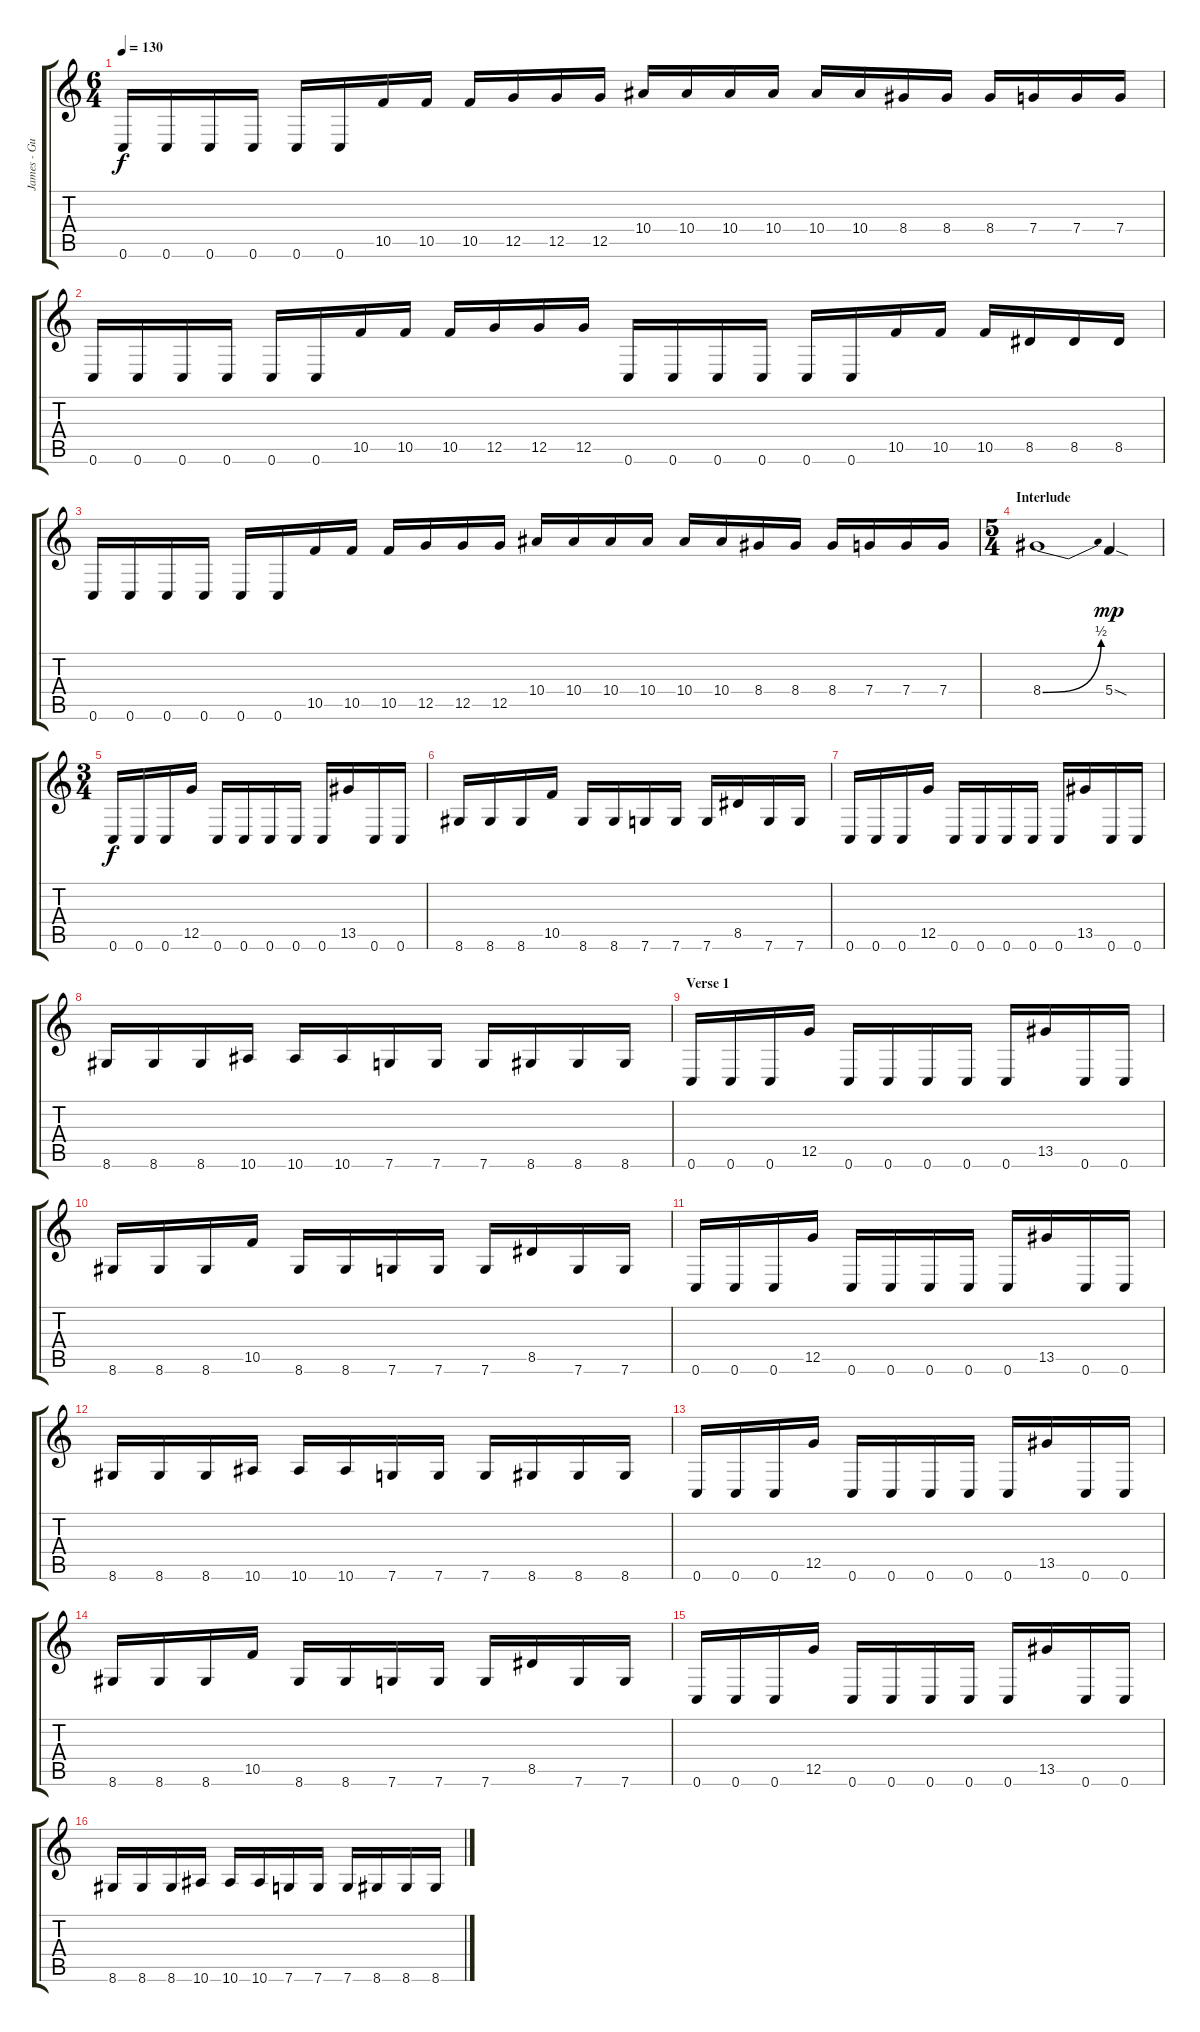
\track ("James - Guitar" "James - Gu") {instrument distortionguitar}
\staff {score tabs}
\tuning (D4 A3 F3 C3 G2 C2) {hide}
\ts (6 4)
\tempo 130
\clef g2
\ks c
0.6.16{dy f} 0.6.16 0.6.16 0.6.16 0.6.16 0.6.16 10.5.16 10.5.16 10.5.16 12.5.16 12.5.16 12.5.16 10.4.16 10.4.16 10.4.16 10.4.16 10.4.16 10.4.16 8.4.16 8.4.16 8.4.16 7.4.16 7.4.16 7.4.16 |
0.6.16 0.6.16 0.6.16 0.6.16 0.6.16 0.6.16 10.5.16 10.5.16 10.5.16 12.5.16 12.5.16 12.5.16 0.6.16 0.6.16 0.6.16 0.6.16 0.6.16 0.6.16 10.5.16 10.5.16 10.5.16 8.5.16 8.5.16 8.5.16 |
0.6.16 0.6.16 0.6.16 0.6.16 0.6.16 0.6.16 10.5.16 10.5.16 10.5.16 12.5.16 12.5.16 12.5.16 10.4.16 10.4.16 10.4.16 10.4.16 10.4.16 10.4.16 8.4.16 8.4.16 8.4.16 7.4.16 7.4.16 7.4.16 |
\ts (5 4)
\section ("" "Interlude")
8.4{be (bend 0 0 60 2)}.1 5.4{sod}.4{dy mp} |
\ts (3 4)
0.6.16{dy f} 0.6.16 0.6.16 12.5.16 0.6.16 0.6.16 0.6.16 0.6.16 0.6.16 13.5.16 0.6.16 0.6.16 |
8.6.16 8.6.16 8.6.16 10.5.16 8.6.16 8.6.16 7.6.16 7.6.16 7.6.16 8.5.16 7.6.16 7.6.16 |
0.6.16 0.6.16 0.6.16 12.5.16 0.6.16 0.6.16 0.6.16 0.6.16 0.6.16 13.5.16 0.6.16 0.6.16 |
8.6.16 8.6.16 8.6.16 10.6.16 10.6.16 10.6.16 7.6.16 7.6.16 7.6.16 8.6.16 8.6.16 8.6.16 |
\section ("" "Verse 1")
0.6.16 0.6.16 0.6.16 12.5.16 0.6.16 0.6.16 0.6.16 0.6.16 0.6.16 13.5.16 0.6.16 0.6.16 |
8.6.16 8.6.16 8.6.16 10.5.16 8.6.16 8.6.16 7.6.16 7.6.16 7.6.16 8.5.16 7.6.16 7.6.16 |
0.6.16 0.6.16 0.6.16 12.5.16 0.6.16 0.6.16 0.6.16 0.6.16 0.6.16 13.5.16 0.6.16 0.6.16 |
8.6.16 8.6.16 8.6.16 10.6.16 10.6.16 10.6.16 7.6.16 7.6.16 7.6.16 8.6.16 8.6.16 8.6.16 |
0.6.16 0.6.16 0.6.16 12.5.16 0.6.16 0.6.16 0.6.16 0.6.16 0.6.16 13.5.16 0.6.16 0.6.16 |
8.6.16 8.6.16 8.6.16 10.5.16 8.6.16 8.6.16 7.6.16 7.6.16 7.6.16 8.5.16 7.6.16 7.6.16 |
0.6.16 0.6.16 0.6.16 12.5.16 0.6.16 0.6.16 0.6.16 0.6.16 0.6.16 13.5.16 0.6.16 0.6.16 |
8.6.16 8.6.16 8.6.16 10.6.16 10.6.16 10.6.16 7.6.16 7.6.16 7.6.16 8.6.16 8.6.16 8.6.16
